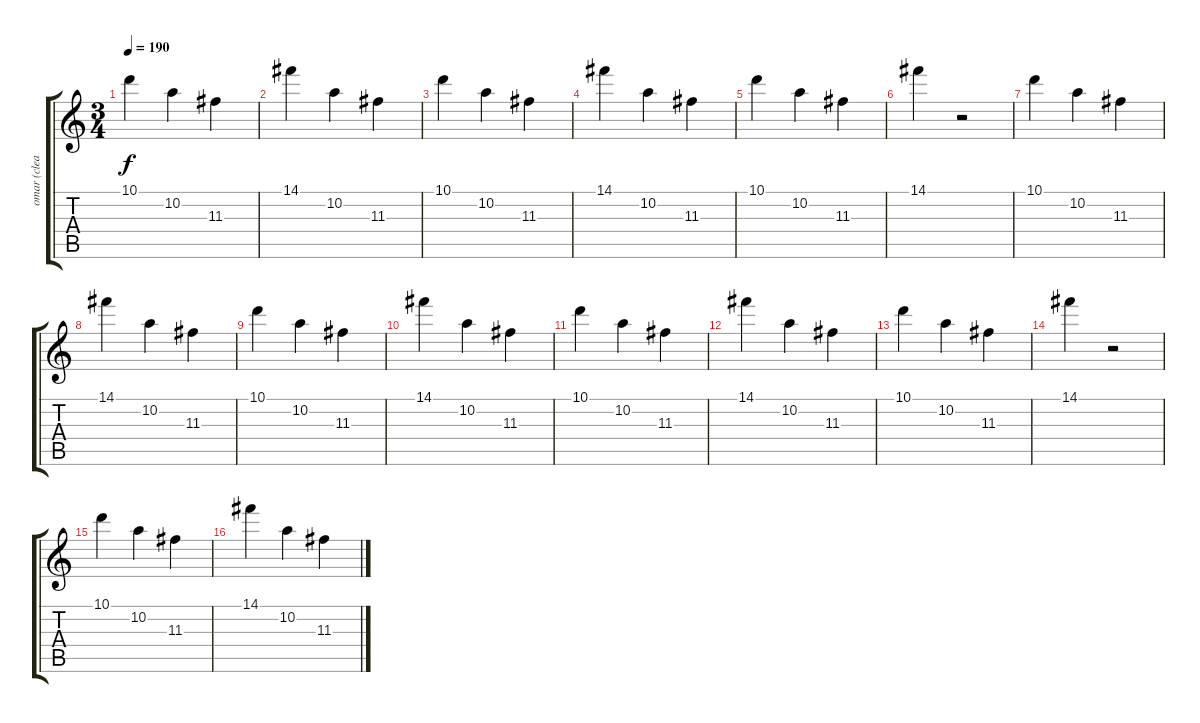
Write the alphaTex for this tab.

\track ("omar (clean)" "omar (clea") {instrument electricguitarjazz}
\staff {score tabs}
\tuning (E4 B3 G3 D3 A2 E2) {hide}
\ts (3 4)
\tempo 190
\clef g2
\ks c
10.1.4{dy f} 10.2.4 11.3.4 |
14.1.4 10.2.4 11.3.4 |
10.1.4 10.2.4 11.3.4 |
14.1.4 10.2.4 11.3.4 |
10.1.4 10.2.4 11.3.4 |
14.1.4 r.2 |
10.1.4 10.2.4 11.3.4 |
14.1.4 10.2.4 11.3.4 |
10.1.4 10.2.4 11.3.4 |
14.1.4 10.2.4 11.3.4 |
10.1.4 10.2.4 11.3.4 |
14.1.4 10.2.4 11.3.4 |
10.1.4 10.2.4 11.3.4 |
14.1.4 r.2 |
10.1.4 10.2.4 11.3.4 |
14.1.4 10.2.4 11.3.4
